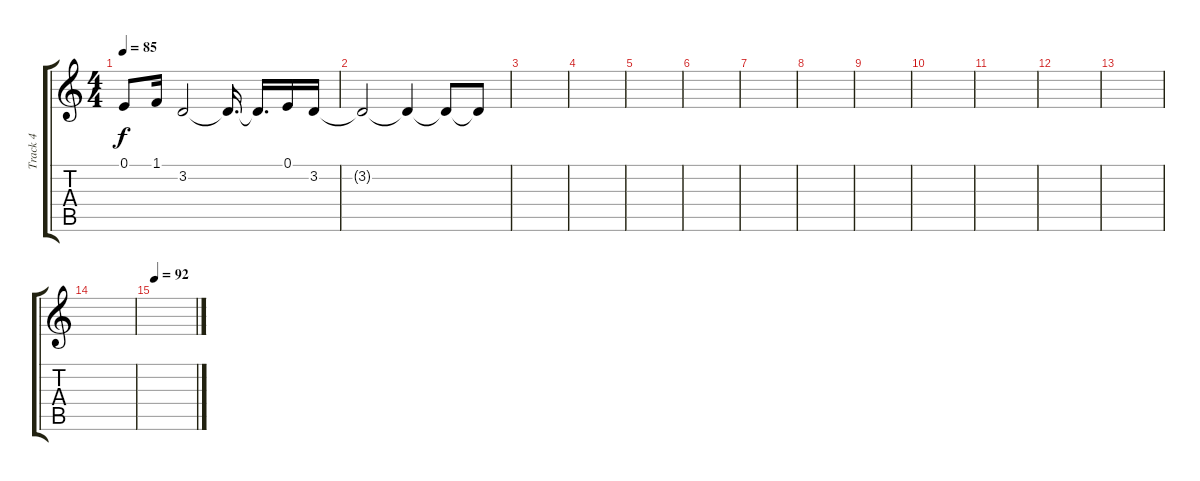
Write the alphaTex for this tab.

\track ("Track 4" "Track 4") {instrument lead2sawtooth}
\staff {score tabs}
\tuning (E4 B3 G3 D3 A2 D2) {hide}
\ts (4 4)
\tempo 85
\clef g2
\ks c
0.1.8{dy f} 1.1.16 3.2.2 3.2{t}.16{d} 3.2{t}.16{d} 0.1.16 3.2.16 |
3.2{t}.2 3.2{t}.4 3.2{t}.8 3.2{t}.8 |
|
|
|
|
|
|
|
|
|
|
|
|
\tempo 92
